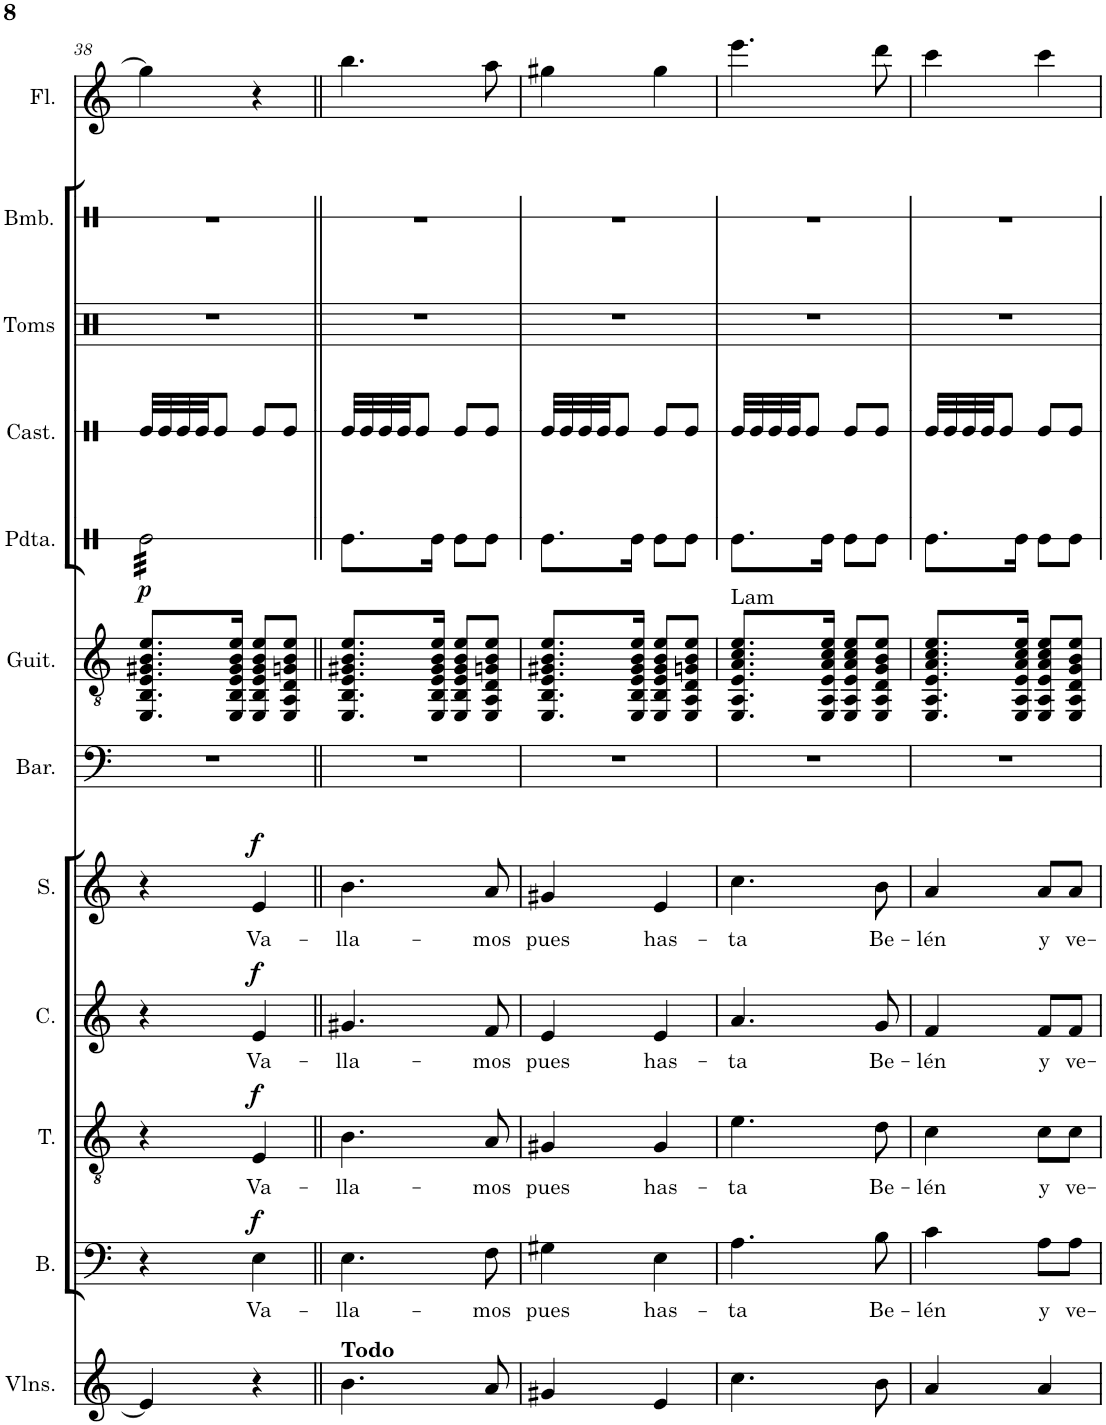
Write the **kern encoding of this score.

**kern	**kern	**text	**dynam	**kern	**text	**dynam	**kern	**text	**dynam	**kern	**text	**dynam	**kern	**kern	**harte	**kern	**dynam	**kern	**kern	**kern	**kern
*part12	*part11	*part11	*part11	*part10	*part10	*part10	*part9	*part9	*part9	*part8	*part8	*part8	*part7	*part6	*part6	*part5	*part5	*part4	*part3	*part2	*part1
*staff12	*staff11	*staff11	*staff11	*staff10	*staff10	*staff10	*staff9	*staff9	*staff9	*staff8	*staff8	*staff8	*staff7	*staff6	*	*staff5	*staff5	*staff4	*staff3	*staff2	*staff1
*I"Violines	*I"Bajo	*	*	*I"Tenor	*	*	*I"Contralto	*	*	*I"Soprano	*	*	*I"Barítono	*I"Guitarra	*	*I"Pandereta	*	*I"Castañuelas	*I"Toms	*I"Bombo	*I"Flauta
*I'Vlns.	*I'B.	*	*	*I'T.	*	*	*I'C.	*	*	*I'S.	*	*	*I'Bar.	*I'Guit.	*	*I'Pdta.	*	*I'Cast.	*I'Toms	*I'Bmb.	*I'Fl.
!!LO:PB:g=z
*clefG2	*clefF4	*	*	*clefGv2	*	*	*clefG2	*	*	*clefG2	*	*	*clefF4	*clefGv2	*	*clefX	*	*clefX	*clefX	*clefX	*clefG2
*k[]	*k[]	*	*	*k[]	*	*	*k[]	*	*	*k[]	*	*	*k[]	*k[]	*	*k[]	*	*k[]	*k[]	*k[]	*k[]
*M2/4	*M2/4	*	*	*M2/4	*	*	*M2/4	*	*	*M2/4	*	*	*M2/4	*M2/4	*	*M2/4	*	*M2/4	*M2/4	*M2/4	*M2/4
=38	=38	=38	=38	=38	=38	=38	=38	=38	=38	=38	=38	=38	=38	=38	=38	=38	=38	=38	=38	=38	=38
!	!	!	!	!	!	!	!	!	!	!	!	!	!	!	!	!	!LO:DY:b	!	!	!	!
*	*	*	*	*	*	*	*	*	*	*	*	*	*	*	*	*tremolo	*	*	*	*	*
4e/]	4r	.	.	4r	.	.	4r	.	.	4r	.	.	2r	8.EE/ 8.BB/ 8.E/ 8.G#X/ 8.B/ 8.e/L	.	32Re\LLL	p	32Re/LLL	2r	2r	4gg#\]
.	.	.	.	.	.	.	.	.	.	.	.	.	.	.	.	32Re\	.	32Re/	.	.	.
.	.	.	.	.	.	.	.	.	.	.	.	.	.	.	.	32Re\	.	32Re/	.	.	.
.	.	.	.	.	.	.	.	.	.	.	.	.	.	.	.	32Re\	.	32Re/JJ	.	.	.
.	.	.	.	.	.	.	.	.	.	.	.	.	.	.	.	32Re\	.	8Re/J	.	.	.
.	.	.	.	.	.	.	.	.	.	.	.	.	.	.	.	32Re\	.	.	.	.	.
.	.	.	.	.	.	.	.	.	.	.	.	.	.	16EE/ 16BB/ 16E/ 16G#/ 16B/ 16e/Jk	.	32Re\	.	.	.	.	.
.	.	.	.	.	.	.	.	.	.	.	.	.	.	.	.	32Re\	.	.	.	.	.
!	!	!LO:LY:b	!LO:DY:a	!	!LO:LY:b	!LO:DY:a	!	!LO:LY:b	!LO:DY:a	!	!LO:LY:b	!LO:DY:a	!	!	!	!	!	!	!	!	!
4r	4E\	Va-	f	4E/	Va-	f	4e/	Va-	f	4e/	Va-	f	.	8EE/ 8BB/ 8E/ 8G#/ 8B/ 8e/L	.	32Re\	.	8Re/L	.	.	4r
.	.	.	.	.	.	.	.	.	.	.	.	.	.	.	.	32Re\	.	.	.	.	.
.	.	.	.	.	.	.	.	.	.	.	.	.	.	.	.	32Re\	.	.	.	.	.
.	.	.	.	.	.	.	.	.	.	.	.	.	.	.	.	32Re\	.	.	.	.	.
.	.	.	.	.	.	.	.	.	.	.	.	.	.	8EE/ 8AA/ 8D/ 8Gn/ 8B/ 8e/J	.	32Re\	.	8Re/J	.	.	.
.	.	.	.	.	.	.	.	.	.	.	.	.	.	.	.	32Re\	.	.	.	.	.
.	.	.	.	.	.	.	.	.	.	.	.	.	.	.	.	32Re\	.	.	.	.	.
.	.	.	.	.	.	.	.	.	.	.	.	.	.	.	.	32Re\JJJ	.	.	.	.	.
*	*	*	*	*	*	*	*	*	*	*	*	*	*	*	*	*Xtremolo	*	*	*	*	*
=39||	=39||	=39||	=39||	=39||	=39||	=39||	=39||	=39||	=39||	=39||	=39||	=39||	=39||	=39||	=39||	=39||	=39||	=39||	=39||	=39||	=39||
!LO:TX:a:B:t=Todo	!	!	!	!	!	!	!	!	!	!	!	!	!	!	!	!	!	!	!	!	!
!	!	!LO:LY:b	!	!	!LO:LY:b	!	!	!LO:LY:b	!	!	!LO:LY:b	!	!	!	!	!	!	!	!	!	!
4.b\	4.E\	-lla-	.	4.B\	-lla-	.	4.g#X/	-lla-	.	4.b\	-lla-	.	2r	8.EE/ 8.BB/ 8.E/ 8.G#X/ 8.B/ 8.e/L	.	8.Re\L	.	32Re/LLL	2r	2r	4.bb\
.	.	.	.	.	.	.	.	.	.	.	.	.	.	.	.	.	.	32Re/	.	.	.
.	.	.	.	.	.	.	.	.	.	.	.	.	.	.	.	.	.	32Re/	.	.	.
.	.	.	.	.	.	.	.	.	.	.	.	.	.	.	.	.	.	32Re/JJ	.	.	.
.	.	.	.	.	.	.	.	.	.	.	.	.	.	.	.	.	.	8Re/J	.	.	.
.	.	.	.	.	.	.	.	.	.	.	.	.	.	16EE/ 16BB/ 16E/ 16G#/ 16B/ 16e/Jk	.	16Re\Jk	.	.	.	.	.
.	.	.	.	.	.	.	.	.	.	.	.	.	.	8EE/ 8BB/ 8E/ 8G#/ 8B/ 8e/L	.	8Re\L	.	8Re/L	.	.	.
!	!	!LO:LY:b	!	!	!LO:LY:b	!	!	!LO:LY:b	!	!	!LO:LY:b	!	!	!	!	!	!	!	!	!	!
8a/	8F\	-mos	.	8A/	-mos	.	8f/	-mos	.	8a/	-mos	.	.	8EE/ 8AA/ 8D/ 8Gn/ 8B/ 8e/J	.	8Re\J	.	8Re/J	.	.	8aa\
=40	=40	=40	=40	=40	=40	=40	=40	=40	=40	=40	=40	=40	=40	=40	=40	=40	=40	=40	=40	=40	=40
!	!	!LO:LY:b	!	!	!LO:LY:b	!	!	!LO:LY:b	!	!	!LO:LY:b	!	!	!	!	!	!	!	!	!	!
4g#X/	4G#X\	pues	.	4G#X/	pues	.	4e/	pues	.	4g#X/	pues	.	2r	8.EE/ 8.BB/ 8.E/ 8.G#X/ 8.B/ 8.e/L	.	8.Re\L	.	32Re/LLL	2r	2r	4gg#X\
.	.	.	.	.	.	.	.	.	.	.	.	.	.	.	.	.	.	32Re/	.	.	.
.	.	.	.	.	.	.	.	.	.	.	.	.	.	.	.	.	.	32Re/	.	.	.
.	.	.	.	.	.	.	.	.	.	.	.	.	.	.	.	.	.	32Re/JJ	.	.	.
.	.	.	.	.	.	.	.	.	.	.	.	.	.	.	.	.	.	8Re/J	.	.	.
.	.	.	.	.	.	.	.	.	.	.	.	.	.	16EE/ 16BB/ 16E/ 16G#/ 16B/ 16e/Jk	.	16Re\Jk	.	.	.	.	.
!	!	!LO:LY:b	!	!	!LO:LY:b	!	!	!LO:LY:b	!	!	!LO:LY:b	!	!	!	!	!	!	!	!	!	!
4e/	4E\	has-	.	4G#/	has-	.	4e/	has-	.	4e/	has-	.	.	8EE/ 8BB/ 8E/ 8G#/ 8B/ 8e/L	.	8Re\L	.	8Re/L	.	.	4gg#\
.	.	.	.	.	.	.	.	.	.	.	.	.	.	8EE/ 8AA/ 8D/ 8Gn/ 8B/ 8e/J	.	8Re\J	.	8Re/J	.	.	.
=41	=41	=41	=41	=41	=41	=41	=41	=41	=41	=41	=41	=41	=41	=41	=41	=41	=41	=41	=41	=41	=41
!	!	!LO:LY:b	!	!	!LO:LY:b	!	!	!LO:LY:b	!	!	!LO:LY:b	!	!	!	!LO:H:kt=Lam	!	!	!	!	!	!
4.cc\	4.A\	-ta	.	4.e\	-ta	.	4.a/	-ta	.	4.cc\	-ta	.	2r	8.EE/ 8.AA/ 8.E/ 8.A/ 8.c/ 8.e/L	N	8.Re\L	.	32Re/LLL	2r	2r	4.eee\
.	.	.	.	.	.	.	.	.	.	.	.	.	.	.	.	.	.	32Re/	.	.	.
.	.	.	.	.	.	.	.	.	.	.	.	.	.	.	.	.	.	32Re/	.	.	.
.	.	.	.	.	.	.	.	.	.	.	.	.	.	.	.	.	.	32Re/JJ	.	.	.
.	.	.	.	.	.	.	.	.	.	.	.	.	.	.	.	.	.	8Re/J	.	.	.
.	.	.	.	.	.	.	.	.	.	.	.	.	.	16EE/ 16AA/ 16E/ 16A/ 16c/ 16e/Jk	.	16Re\Jk	.	.	.	.	.
.	.	.	.	.	.	.	.	.	.	.	.	.	.	8EE/ 8AA/ 8E/ 8A/ 8c/ 8e/L	.	8Re\L	.	8Re/L	.	.	.
!	!	!LO:LY:b	!	!	!LO:LY:b	!	!	!LO:LY:b	!	!	!LO:LY:b	!	!	!	!	!	!	!	!	!	!
8b\	8B\	Be-	.	8d\	Be-	.	8g/	Be-	.	8b\	Be-	.	.	8EE/ 8AA/ 8D/ 8G/ 8B/ 8e/J	.	8Re\J	.	8Re/J	.	.	8ddd\
=42	=42	=42	=42	=42	=42	=42	=42	=42	=42	=42	=42	=42	=42	=42	=42	=42	=42	=42	=42	=42	=42
!	!	!LO:LY:b	!	!	!LO:LY:b	!	!	!LO:LY:b	!	!	!LO:LY:b	!	!	!	!	!	!	!	!	!	!
4a/	4c\	-lén	.	4c\	-lén	.	4f/	-lén	.	4a/	-lén	.	2r	8.EE/ 8.AA/ 8.E/ 8.A/ 8.c/ 8.e/L	.	8.Re\L	.	32Re/LLL	2r	2r	4ccc\
.	.	.	.	.	.	.	.	.	.	.	.	.	.	.	.	.	.	32Re/	.	.	.
.	.	.	.	.	.	.	.	.	.	.	.	.	.	.	.	.	.	32Re/	.	.	.
.	.	.	.	.	.	.	.	.	.	.	.	.	.	.	.	.	.	32Re/JJ	.	.	.
.	.	.	.	.	.	.	.	.	.	.	.	.	.	.	.	.	.	8Re/J	.	.	.
.	.	.	.	.	.	.	.	.	.	.	.	.	.	16EE/ 16AA/ 16E/ 16A/ 16c/ 16e/Jk	.	16Re\Jk	.	.	.	.	.
!	!	!LO:LY:b	!	!	!LO:LY:b	!	!	!LO:LY:b	!	!	!LO:LY:b	!	!	!	!	!	!	!	!	!	!
4a/	8A\L	y	.	8c\L	y	.	8f/L	y	.	8a/L	y	.	.	8EE/ 8AA/ 8E/ 8A/ 8c/ 8e/L	.	8Re\L	.	8Re/L	.	.	4ccc\
!	!	!LO:LY:b	!	!	!LO:LY:b	!	!	!LO:LY:b	!	!	!LO:LY:b	!	!	!	!	!	!	!	!	!	!
.	8A\J	ve-	.	8c\J	ve-	.	8f/J	ve-	.	8a/J	ve-	.	.	8EE/ 8AA/ 8D/ 8G/ 8B/ 8e/J	.	8Re\J	.	8Re/J	.	.	.
=	=	=	=	=	=	=	=	=	=	=	=	=	=	=	=	=	=	=	=	=	=
*-	*-	*-	*-	*-	*-	*-	*-	*-	*-	*-	*-	*-	*-	*-	*-	*-	*-	*-	*-	*-	*-
